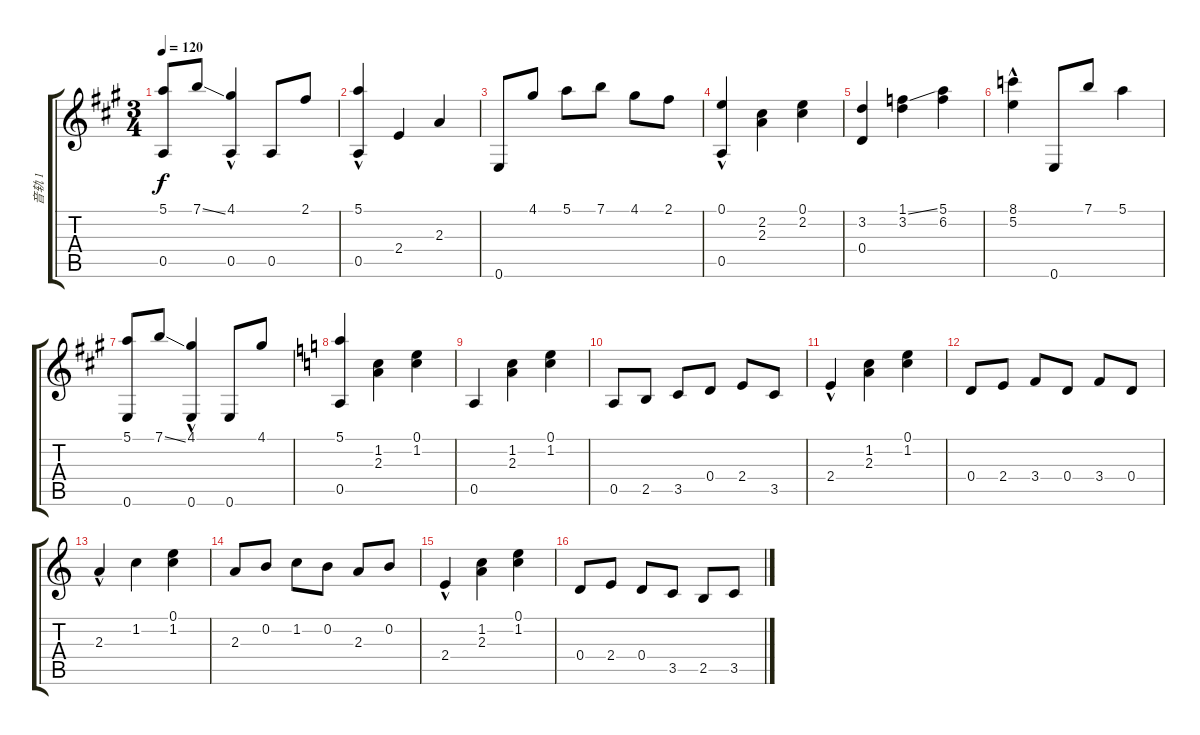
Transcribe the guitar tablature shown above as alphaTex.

\track ("音轨 1" "音轨 1") {instrument acousticguitarnylon}
\staff {score tabs}
\tuning (E4 B3 G3 D3 A2 E2) {hide}
\ts (3 4)
\tempo 120
\clef g2
\ks a
(5.1 0.5).8{dy f instrument acousticguitarnylon} 7.1{ss}.8 (4.1{hac} 0.5).4 0.5.8 2.1.8 |
(5.1{hac} 0.5).4 2.4.4 2.3.4 |
0.6.8 4.1.8 5.1.8 7.1.8 4.1.8 2.1.8 |
(0.1{hac} 0.5).4 (2.2 2.3).4 (0.1 2.2).4 |
(3.2 0.4).4 (1.1{ss} 3.2).4 (5.1 6.2).4 |
(8.1{hac} 5.2).4 0.6.8 7.1.8 5.1.4 |
(5.1 0.6).8 7.1{ss}.8 (4.1{hac} 0.6).4 0.6.8 4.1.8 |
\ks c
(5.1 0.5).4 (1.2 2.3).4 (0.1 1.2).4 |
0.5.4 (1.2 2.3).4 (0.1 1.2).4 |
0.5.8 2.5.8 3.5.8 0.4.8 2.4.8 3.5.8 |
2.4{hac}.4 (1.2 2.3).4 (0.1 1.2).4 |
0.4.8 2.4.8 3.4.8 0.4.8 3.4.8 0.4.8 |
2.3{hac}.4 1.2.4 (0.1 1.2).4 |
2.3.8 0.2.8 1.2.8 0.2.8 2.3.8 0.2.8 |
2.4{hac}.4 (1.2 2.3).4 (0.1 1.2).4 |
0.4.8 2.4.8 0.4.8 3.5.8 2.5.8 3.5.8
